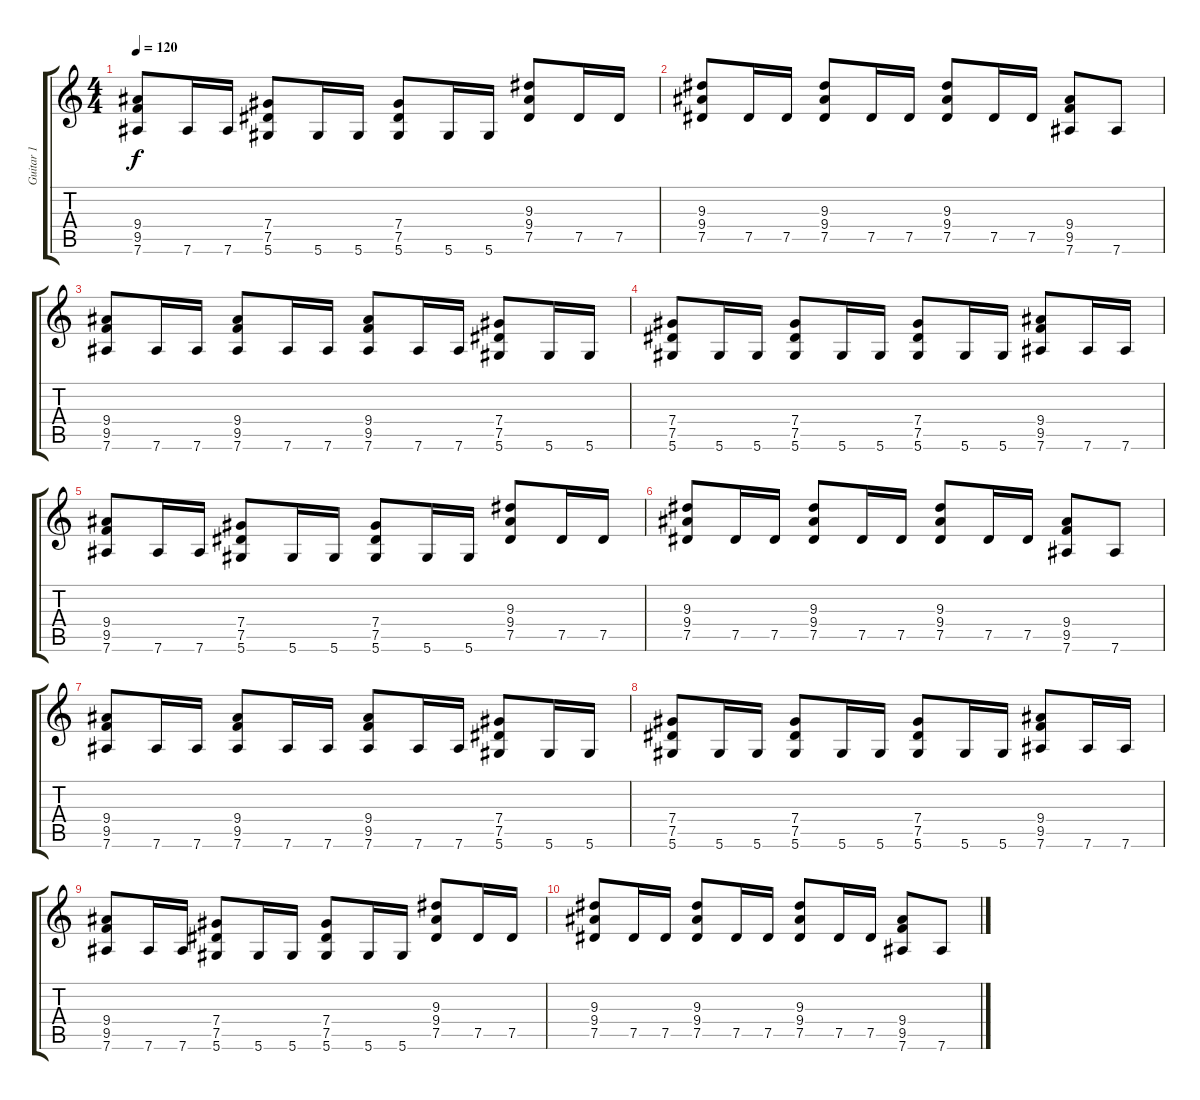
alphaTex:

\track ("Guitar 1" "Guitar 1") {instrument distortionguitar}
\staff {score tabs}
\tuning (Eb4 Bb3 Gb3 Db3 Ab2 Eb2) {hide}
\ts (4 4)
\tempo 120
\clef g2
\ks c
(9.4 9.5 7.6).8{dy f} 7.6.16 7.6.16 (7.4 7.5 5.6).8 5.6.16 5.6.16 (7.4 7.5 5.6).8 5.6.16 5.6.16 (9.3 9.4 7.5).8 7.5.16 7.5.16 |
(9.3 9.4 7.5).8 7.5.16 7.5.16 (9.3 9.4 7.5).8 7.5.16 7.5.16 (9.3 9.4 7.5).8 7.5.16 7.5.16 (9.4 9.5 7.6).8 7.6.8 |
(9.4 9.5 7.6).8{volume 5} 7.6.16 7.6.16 (9.4 9.5 7.6).8 7.6.16 7.6.16 (9.4 9.5 7.6).8 7.6.16 7.6.16 (7.4 7.5 5.6).8 5.6.16 5.6.16 |
(7.4 7.5 5.6).8 5.6.16 5.6.16 (7.4 7.5 5.6).8 5.6.16 5.6.16 (7.4 7.5 5.6).8 5.6.16 5.6.16 (9.4 9.5 7.6).8 7.6.16 7.6.16 |
(9.4 9.5 7.6).8 7.6.16 7.6.16 (7.4 7.5 5.6).8 5.6.16 5.6.16 (7.4 7.5 5.6).8 5.6.16 5.6.16 (9.3 9.4 7.5).8 7.5.16 7.5.16 |
(9.3 9.4 7.5).8 7.5.16 7.5.16 (9.3 9.4 7.5).8 7.5.16 7.5.16 (9.3 9.4 7.5).8 7.5.16 7.5.16 (9.4 9.5 7.6).8 7.6.8 |
(9.4 9.5 7.6).8{volume 2} 7.6.16 7.6.16 (9.4 9.5 7.6).8 7.6.16 7.6.16 (9.4 9.5 7.6).8 7.6.16 7.6.16 (7.4 7.5 5.6).8 5.6.16 5.6.16 |
(7.4 7.5 5.6).8 5.6.16 5.6.16 (7.4 7.5 5.6).8 5.6.16 5.6.16 (7.4 7.5 5.6).8 5.6.16 5.6.16 (9.4 9.5 7.6).8 7.6.16 7.6.16 |
(9.4 9.5 7.6).8 7.6.16 7.6.16 (7.4 7.5 5.6).8 5.6.16 5.6.16 (7.4 7.5 5.6).8 5.6.16 5.6.16 (9.3 9.4 7.5).8 7.5.16 7.5.16 |
(9.3 9.4 7.5).8 7.5.16 7.5.16 (9.3 9.4 7.5).8 7.5.16 7.5.16 (9.3 9.4 7.5).8 7.5.16 7.5.16 (9.4 9.5 7.6).8 7.6.8
